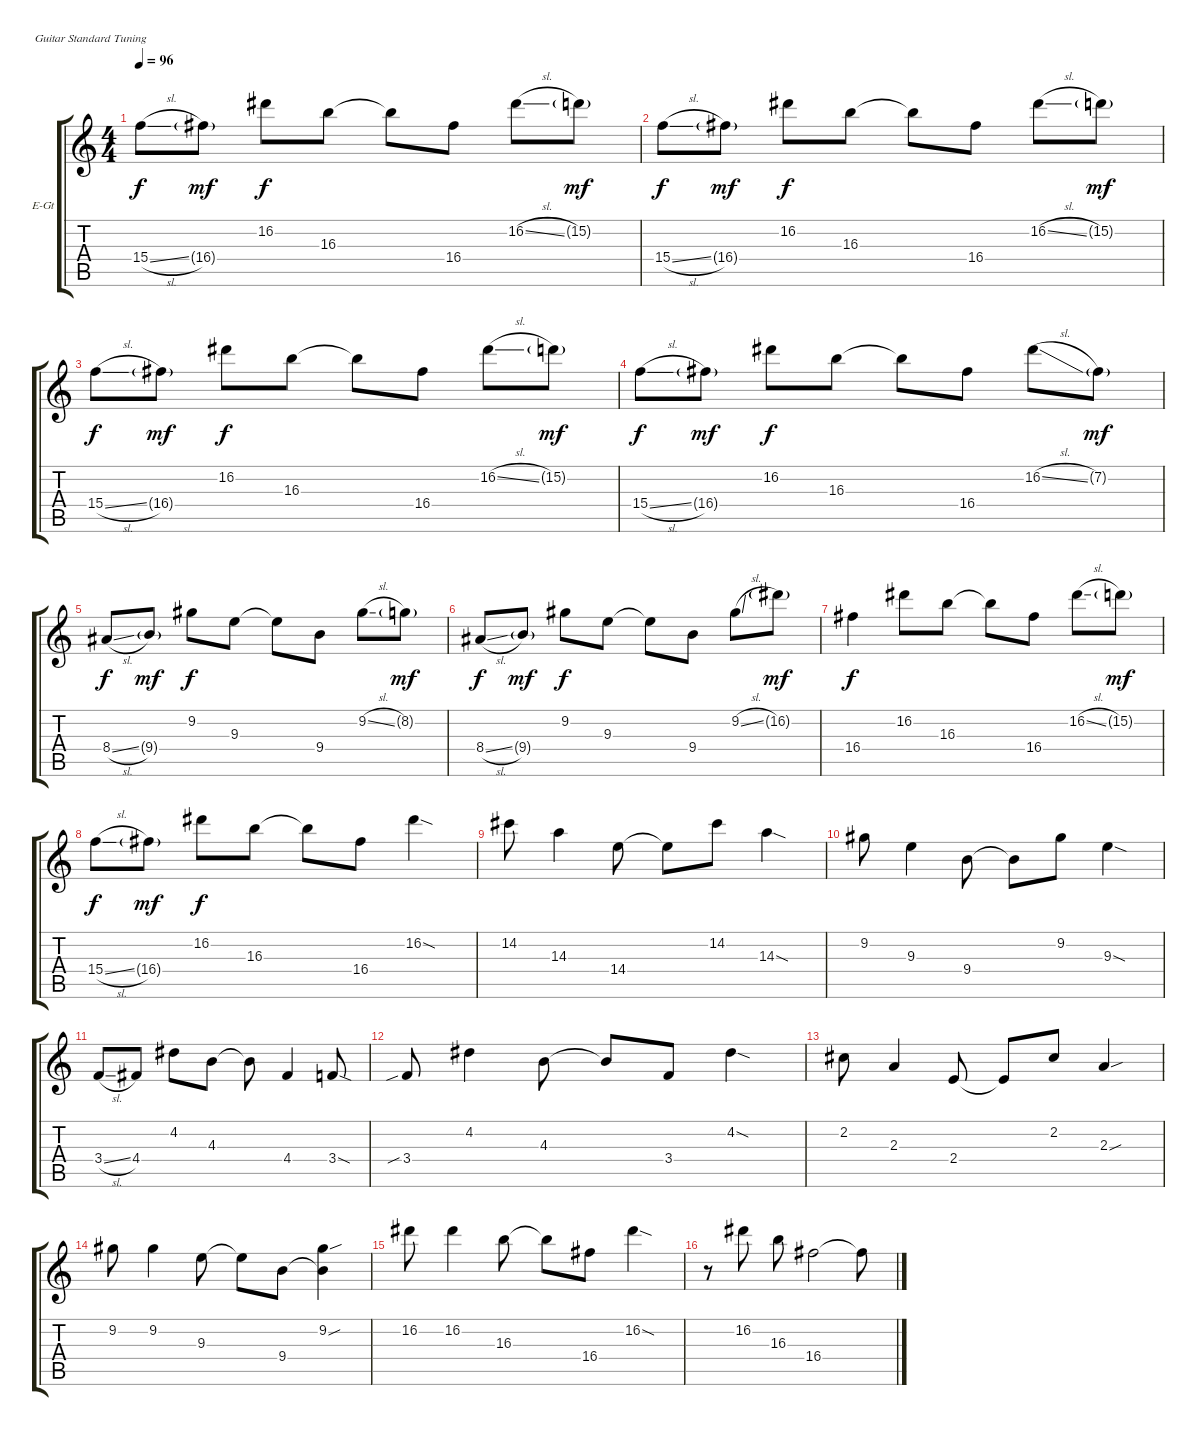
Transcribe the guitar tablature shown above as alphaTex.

\bracketExtendMode groupsimilarinstruments
\firstSystemTrackNameOrientation horizontal
\otherSystemsTrackNameOrientation horizontal
\track ("Slide Guitar" "E-Gt") {instrument electricguitarclean}
\staff {score tabs}
\tuning (E4 B3 G3 D3 A2 E2)
\ts (4 4)
\tempo 96
\clef g2
\ks c
15.4{sl}.8{dy f} 16.4{g}.8{dy mf} 16.2.8{dy f} 16.3.8 16.3{t}.8 16.4.8 16.2{sl}.8 15.2{g}.8{dy mf} |
15.4{sl}.8{dy f} 16.4{g}.8{dy mf} 16.2.8{dy f} 16.3.8 16.3{t}.8 16.4.8 16.2{sl}.8 15.2{g}.8{dy mf} |
15.4{sl}.8{dy f} 16.4{g}.8{dy mf} 16.2.8{dy f} 16.3.8 16.3{t}.8 16.4.8 16.2{sl}.8 15.2{g}.8{dy mf} |
15.4{sl}.8{dy f} 16.4{g}.8{dy mf} 16.2.8{dy f} 16.3.8 16.3{t}.8 16.4.8 16.2{sl}.8 7.2{g}.8{dy mf} |
8.4{sl}.8{dy f} 9.4{g}.8{dy mf} 9.2.8{dy f} 9.3.8 9.3{t}.8 9.4.8 9.2{sl}.8 8.2{g}.8{dy mf} |
8.4{sl}.8{dy f} 9.4{g}.8{dy mf} 9.2.8{dy f} 9.3.8 9.3{t}.8 9.4.8 9.2{sl}.8 16.2{g}.8{dy mf} |
16.4.4{dy f} 16.2.8 16.3.8 16.3{t}.8 16.4.8 16.2{sl}.8 15.2{g}.8{dy mf} |
15.4{sl}.8{dy f} 16.4{g}.8{dy mf} 16.2.8{dy f} 16.3.8 16.3{t}.8 16.4.8 16.2{sod}.4 |
14.2.8 14.3.4 14.4.8 14.4{t}.8 14.2.8 14.3{sod}.4 |
9.2.8 9.3.4 9.4.8 9.4{t}.8 9.2.8 9.3{sod}.4 |
3.4{sl}.8 4.4.8 4.2.8 4.3.8 4.3{t}.8 4.4.4 3.4{sod}.8 |
3.4{sib}.8 4.2.4 4.3.8 4.3{t}.8 3.4.8 4.2{sod}.4 |
2.2.8 2.3.4 2.4.8 2.4{t}.8 2.2.8 2.3{sou}.4 |
9.2.8 9.2.4 9.3.8 9.3{t}.8 9.4.8 (9.2{sou} 9.4{t}).4 |
16.2.8 16.2.4 16.3.8 16.3{t}.8 16.4.8 16.2{sod}.4 |
r.8 16.2.8 16.3.8 16.4.2 16.4{t}.8
